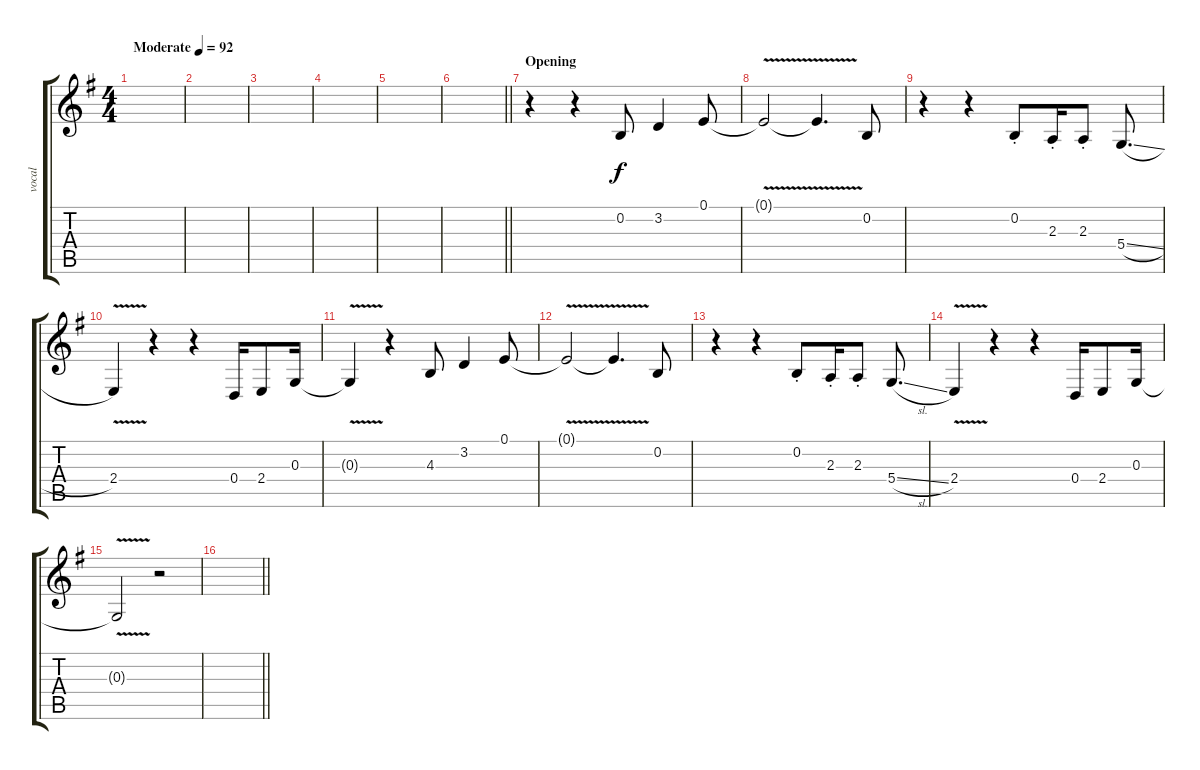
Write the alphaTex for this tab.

\track ("vocal" "vocal") {instrument oboe}
\staff {score tabs}
\tuning (E4 B3 G3 D3 A2 E2) {hide}
\ts (4 4)
\tempo (92 "Moderate")
\clef g2
\ks g
|
|
|
|
|
\barLineRight lightlight
|
\section ("" "Opening")
r.4 r.4 0.2.8 3.2.4 0.1.8 |
0.1{v t}.2 0.1{t}.4{d} 0.2.8 |
r.4 r.4 0.2{st}.8 2.3{st}.16 2.3{st}.8 5.4{sl}.8{d} |
2.4{v}.4 r.4 r.4 0.4.16 2.4.8 0.3.16 |
0.3{v t}.4 r.4 4.3.8 3.2.4 0.1.8 |
0.1{v t}.2 0.1{t}.4{d} 0.2.8 |
r.4 r.4 0.2{st}.8 2.3{st}.16 2.3{st}.8 5.4{sl}.8{d} |
2.4{v}.4 r.4 r.4 0.4.16 2.4.8 0.3.16 |
0.3{v t}.2 r.2 |
\barLineRight lightlight
